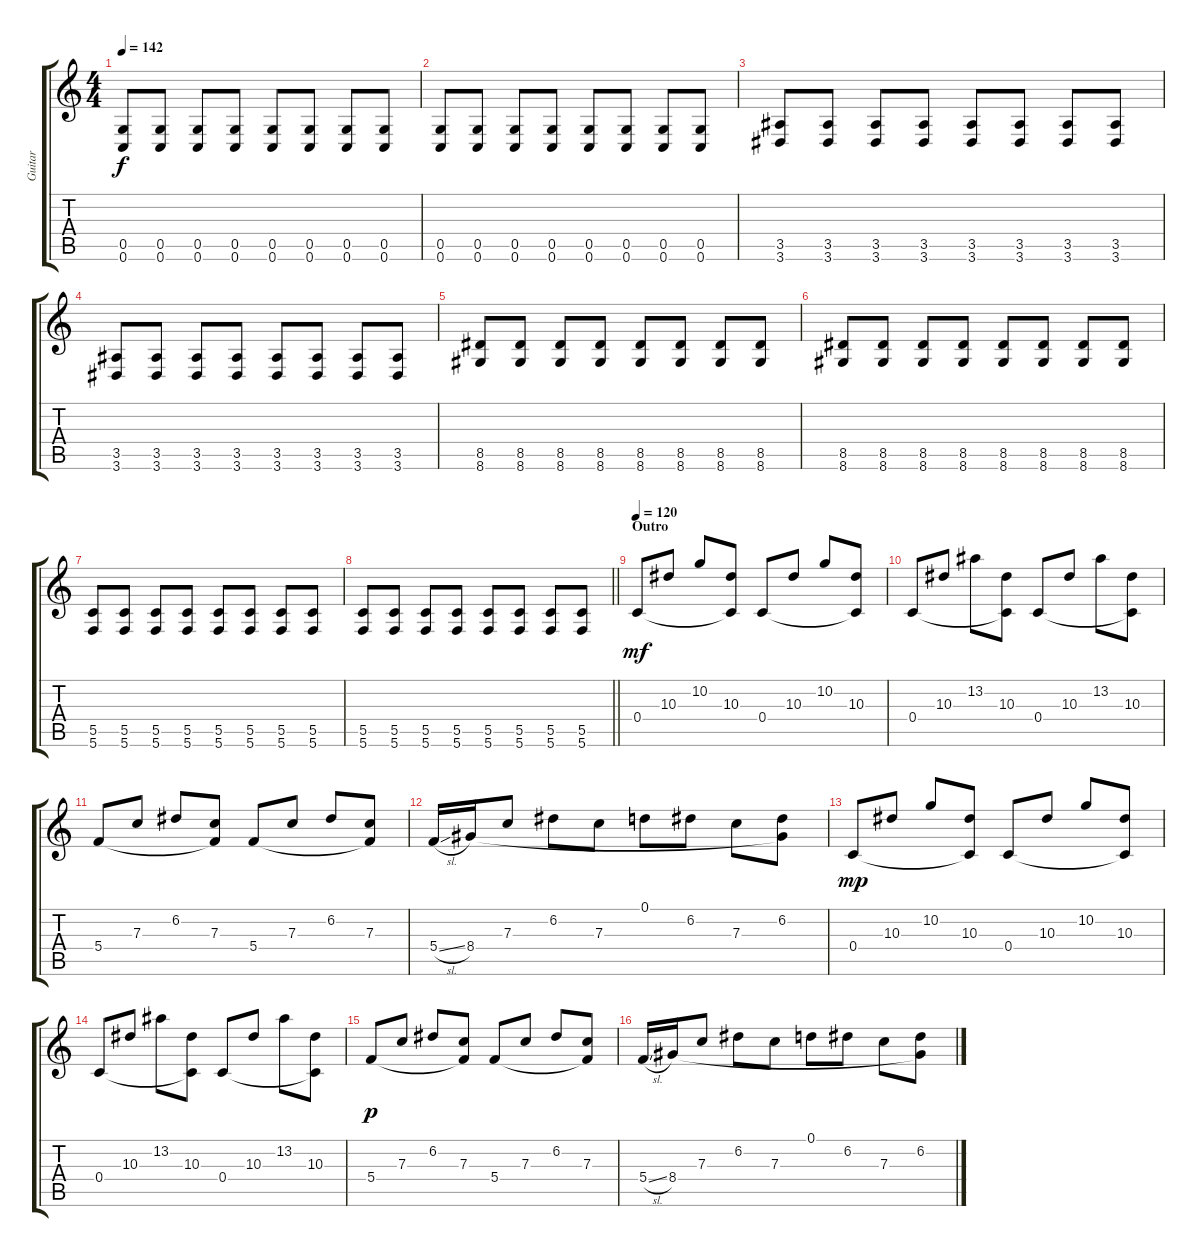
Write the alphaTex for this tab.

\track ("Guitar" "Guitar") {instrument distortionguitar}
\staff {score tabs}
\tuning (D4 A3 F3 C3 G2 C2) {hide}
\ts (4 4)
\tempo 142
\clef g2
\ks c
(0.5 0.6).8{dy f instrument distortionguitar} (0.5 0.6).8 (0.5 0.6).8 (0.5 0.6).8 (0.5 0.6).8 (0.5 0.6).8 (0.5 0.6).8 (0.5 0.6).8 |
(0.5 0.6).8 (0.5 0.6).8 (0.5 0.6).8 (0.5 0.6).8 (0.5 0.6).8 (0.5 0.6).8 (0.5 0.6).8 (0.5 0.6).8 |
(3.5 3.6).8 (3.5 3.6).8 (3.5 3.6).8 (3.5 3.6).8 (3.5 3.6).8 (3.5 3.6).8 (3.5 3.6).8 (3.5 3.6).8 |
(3.5 3.6).8 (3.5 3.6).8 (3.5 3.6).8 (3.5 3.6).8 (3.5 3.6).8 (3.5 3.6).8 (3.5 3.6).8 (3.5 3.6).8 |
(8.5 8.6).8 (8.5 8.6).8 (8.5 8.6).8 (8.5 8.6).8 (8.5 8.6).8 (8.5 8.6).8 (8.5 8.6).8 (8.5 8.6).8 |
(8.5 8.6).8 (8.5 8.6).8 (8.5 8.6).8 (8.5 8.6).8 (8.5 8.6).8 (8.5 8.6).8 (8.5 8.6).8 (8.5 8.6).8 |
(5.5 5.6).8 (5.5 5.6).8 (5.5 5.6).8 (5.5 5.6).8 (5.5 5.6).8 (5.5 5.6).8 (5.5 5.6).8 (5.5 5.6).8 |
\barLineRight lightlight
(5.5 5.6).8 (5.5 5.6).8 (5.5 5.6).8 (5.5 5.6).8 (5.5 5.6).8 (5.5 5.6).8 (5.5 5.6).8 (5.5 5.6).8 |
\section ("" "Outro")
\tempo 120
0.4.8{dy mf instrument acousticguitarnylon} 10.3.8 10.2.8 (10.3 0.4{t}).8 0.4.8 10.3.8 10.2.8 (10.3 0.4{t}).8 |
0.4.8 10.3.8 13.2.8 (10.3 0.4{t}).8 0.4.8 10.3.8 13.2.8 (10.3 0.4{t}).8 |
5.4.8 7.3.8 6.2.8 (7.3 5.4{t}).8 5.4.8 7.3.8 6.2.8 (7.3 5.4{t}).8 |
5.4{sl}.16 8.4.16 7.3.8 6.2.8 7.3.8 0.1.8 6.2.8 7.3.8 (6.2 8.4{t}).8 |
0.4.8{dy mp} 10.3.8 10.2.8 (10.3 0.4{t}).8 0.4.8 10.3.8 10.2.8 (10.3 0.4{t}).8 |
0.4.8 10.3.8 13.2.8 (10.3 0.4{t}).8 0.4.8 10.3.8 13.2.8 (10.3 0.4{t}).8 |
5.4.8{dy p} 7.3.8 6.2.8 (7.3 5.4{t}).8 5.4.8 7.3.8 6.2.8 (7.3 5.4{t}).8 |
5.4{sl}.16 8.4.16 7.3.8 6.2.8 7.3.8 0.1.8 6.2.8 7.3.8 (6.2 8.4{t}).8
